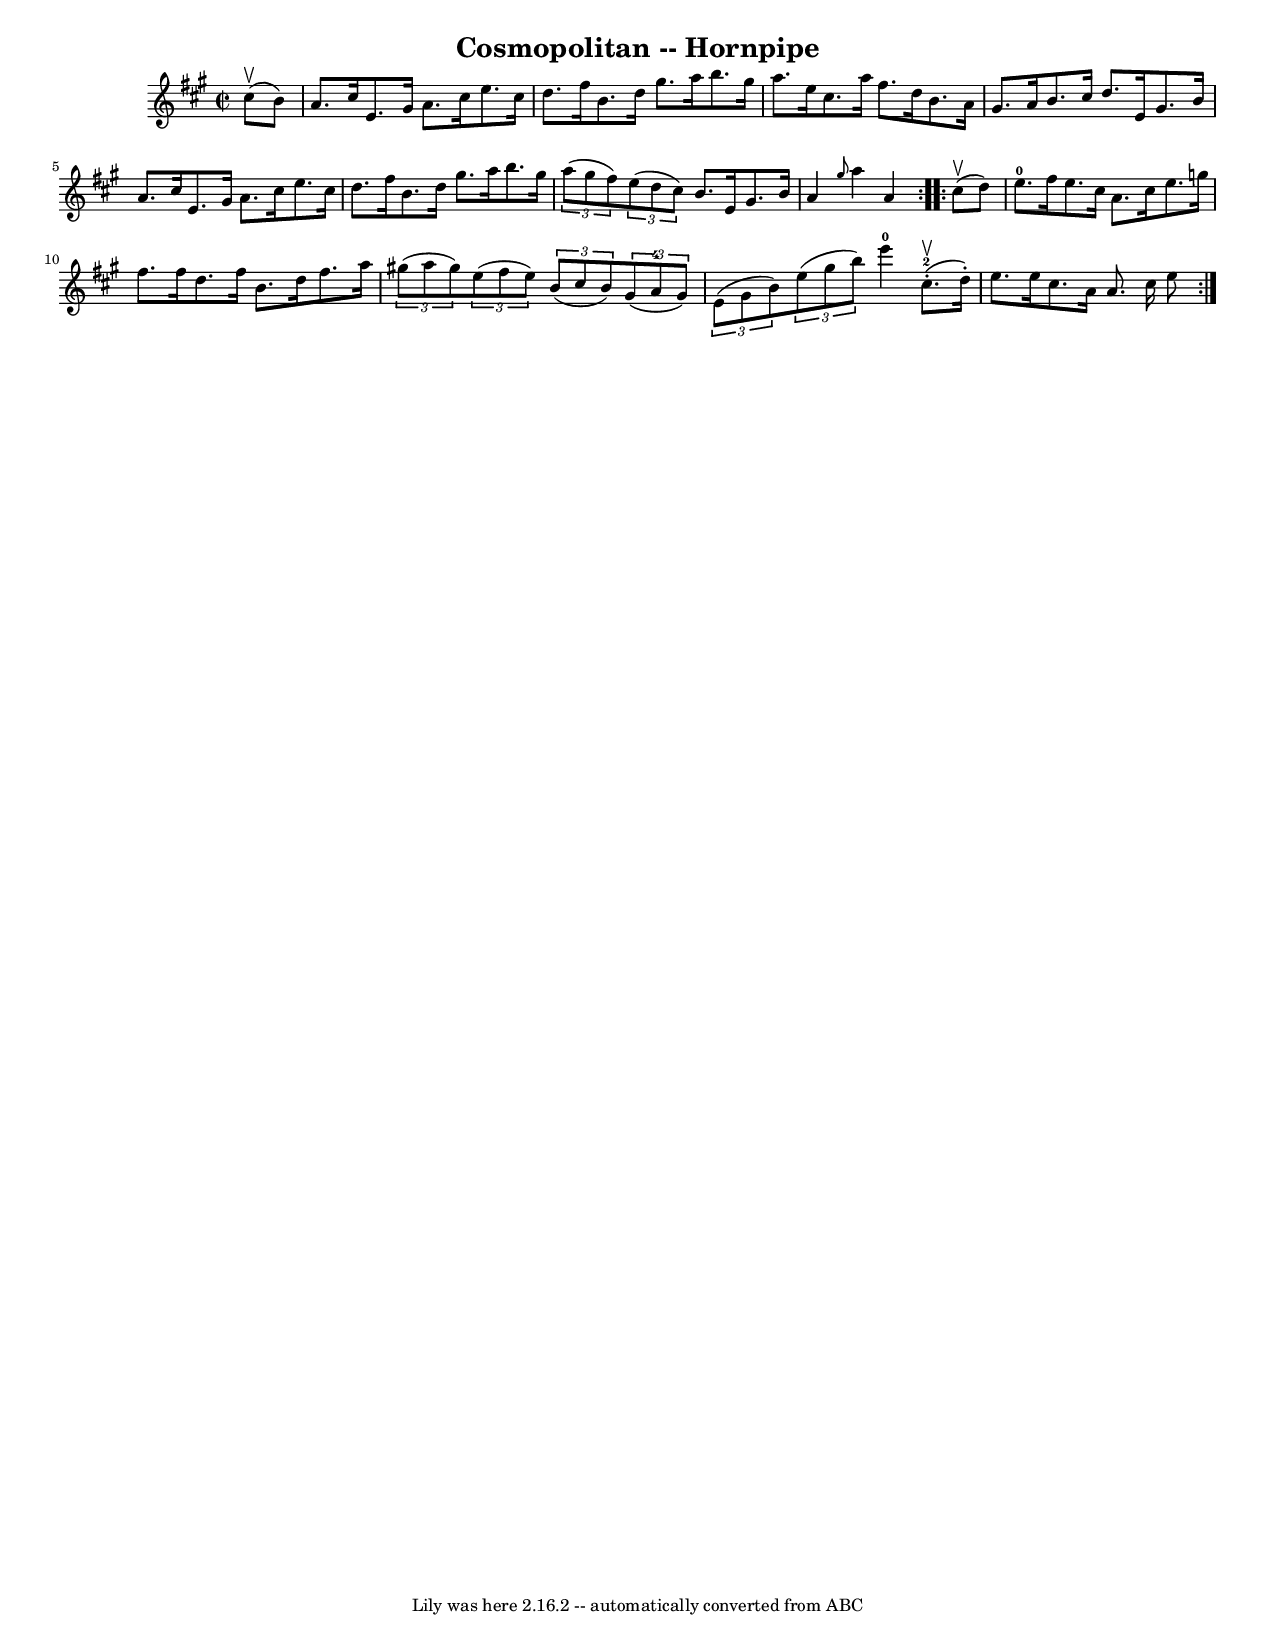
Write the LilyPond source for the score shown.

\version "2.16.2"
\include "Mammoth.ily"
\header {
  %% book = "Cole's 1000 Fiddle Tunes"
  crossRefNumber = "1"
  footnotes = ""
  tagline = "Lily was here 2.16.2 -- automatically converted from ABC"
  title = "Cosmopolitan -- Hornpipe"

}
voicedefault =  {

  \time 2/2
  \key a \major
  \partial 4

  \repeat volta 2 {

    cs''8 (^\upbow b'8)   |
    a'8. cs''16 e'8. gs'16 a'8. cs''16 e''8. cs''16   |
    d''8. fs''16 b'8. d''16 gs''8. a''16 b''8. gs''16    |
    a''8. e''16 cs''8. a''16 fs''8. d''16 b'8. a'16   |
    gs'8. a'16 b'8. cs''16 d''8. e'16 gs'8. b'16   |
    a'8. cs''16 e'8. gs'16 a'8. cs''16 e''8. cs''16   |
    d''8. fs''16 b'8. d''16 gs''8. a''16 b''8. gs''16   |
    \times 2/3 { a''8 (gs''8 fs''8
		 )
	       }   \times 2/3 { e''8 (d''8 cs''8) } b'8. e'16 gs'8. b'16    |
    a'4  \grace { gs''8   } a''4 a'4
  }

  \repeat volta 2 {
    cs''8 (^\upbow d''8)   |
    e''8.-0 fs''16 e''8. cs''16 a'8. cs''16 e''8. g''16   |
    fs''8. fs''16 d''8. fs''16 b'8. d''16 fs''8. a''16    |
    \times 2/3 { gs''!8 (a''8 gs''8)  }   \times 2/3 {
		 e''8 (fs''8 e''8)
	       }   \times 2/3 { b'8 (cs''8 b'8)  }    		    \times 2/3 { gs'8 (a'8-4 gs'8) }   |
    \times 2/3 { e'8 (
		 gs'8 b'8) }   \times 2/3 { e''8 (gs''8 b''8) } e'''4-0 cs''8.-2(^\upbow-. d''16-.)   |
    e''8. e''16
    cs''8. a'16 a'8. cs''16 e''8
  }

}

\score{
  <<

    \context Staff="default"
    {
      \voicedefault

    }

  >>
  \layout {

  }
  \midi {
  }

}
